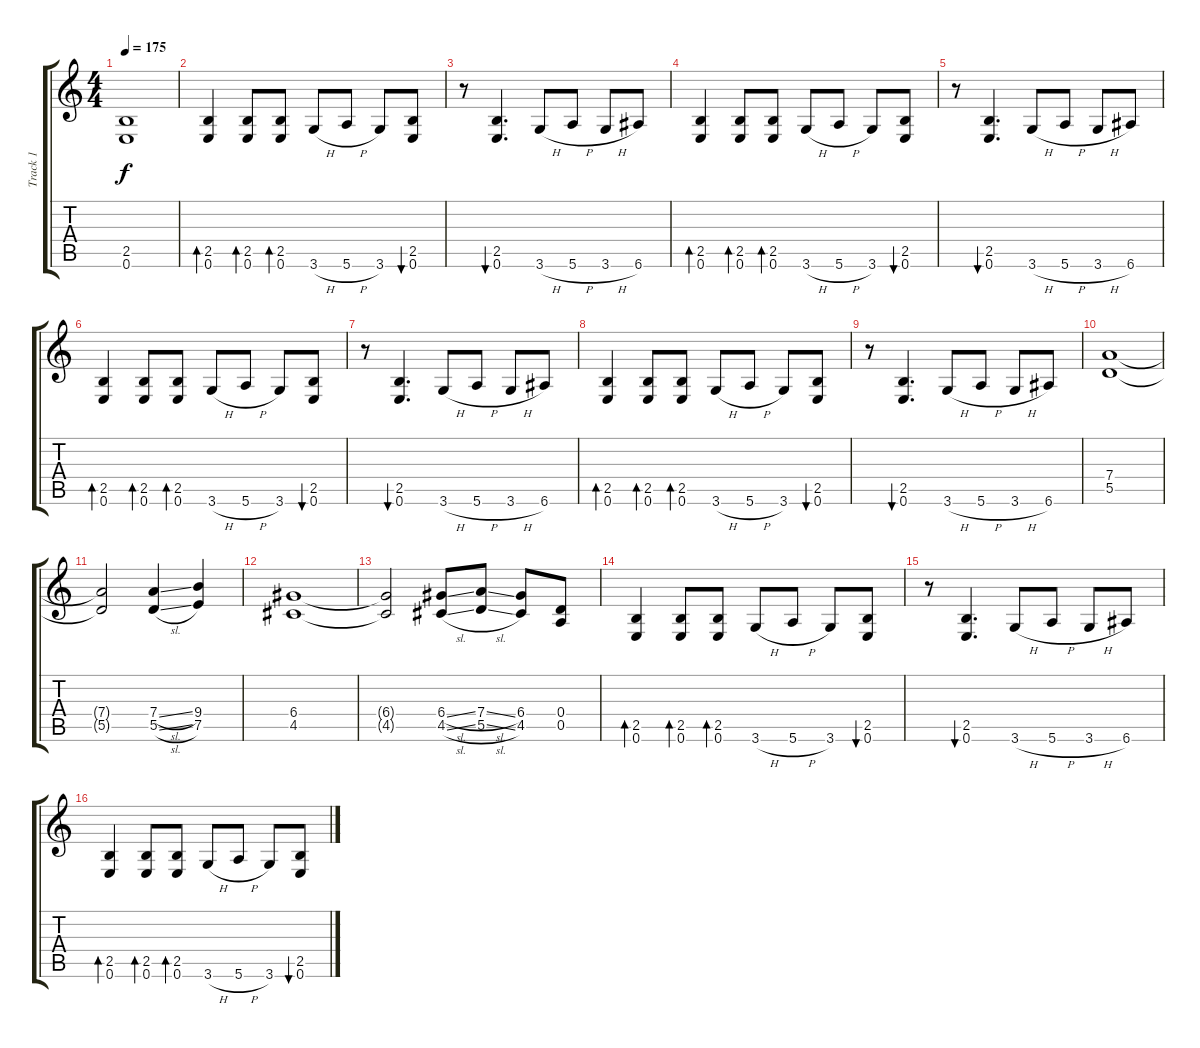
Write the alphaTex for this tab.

\track ("Track 1" "Track 1") {instrument distortionguitar}
\staff {score tabs}
\tuning (E4 B3 G3 D3 A2 E2) {hide}
\ts (4 4)
\tempo 175
\clef g2
\ks c
(2.5{t} 0.6{t}).1{dy f} |
(2.5 0.6).4{bd 30} (2.5 0.6).8{bd 30} (2.5 0.6).8{bd 30} 3.6{h}.8 5.6{h}.8 3.6.8 (2.5 0.6).8{bu 30} |
r.8 (2.5 0.6).4{d bu 30} 3.6{h}.8 5.6{h}.8 3.6{h}.8 6.6.8 |
(2.5 0.6).4{bd 30} (2.5 0.6).8{bd 30} (2.5 0.6).8{bd 30} 3.6{h}.8 5.6{h}.8 3.6.8 (2.5 0.6).8{bu 30} |
r.8 (2.5 0.6).4{d bu 30} 3.6{h}.8 5.6{h}.8 3.6{h}.8 6.6.8 |
(2.5 0.6).4{bd 30} (2.5 0.6).8{bd 30} (2.5 0.6).8{bd 30} 3.6{h}.8 5.6{h}.8 3.6.8 (2.5 0.6).8{bu 30} |
r.8 (2.5 0.6).4{d bu 30} 3.6{h}.8 5.6{h}.8 3.6{h}.8 6.6.8 |
(2.5 0.6).4{bd 30} (2.5 0.6).8{bd 30} (2.5 0.6).8{bd 30} 3.6{h}.8 5.6{h}.8 3.6.8 (2.5 0.6).8{bu 30} |
r.8 (2.5 0.6).4{d bu 30} 3.6{h}.8 5.6{h}.8 3.6{h}.8 6.6.8 |
(7.4 5.5).1 |
(7.4{t} 5.5{t}).2 (7.4{sl} 5.5{sl}).4 (9.4 7.5).4 |
(6.4 4.5).1 |
(6.4{t} 4.5{t}).2 (6.4{sl} 4.5{sl}).8 (7.4{sl} 5.5{sl}).8 (6.4 4.5).8 (0.4 0.5).8 |
(2.5 0.6).4{bd 30} (2.5 0.6).8{bd 30} (2.5 0.6).8{bd 30} 3.6{h}.8 5.6{h}.8 3.6.8 (2.5 0.6).8{bu 30} |
r.8 (2.5 0.6).4{d bu 30} 3.6{h}.8 5.6{h}.8 3.6{h}.8 6.6.8 |
(2.5 0.6).4{bd 30} (2.5 0.6).8{bd 30} (2.5 0.6).8{bd 30} 3.6{h}.8 5.6{h}.8 3.6.8 (2.5 0.6).8{bu 30}
